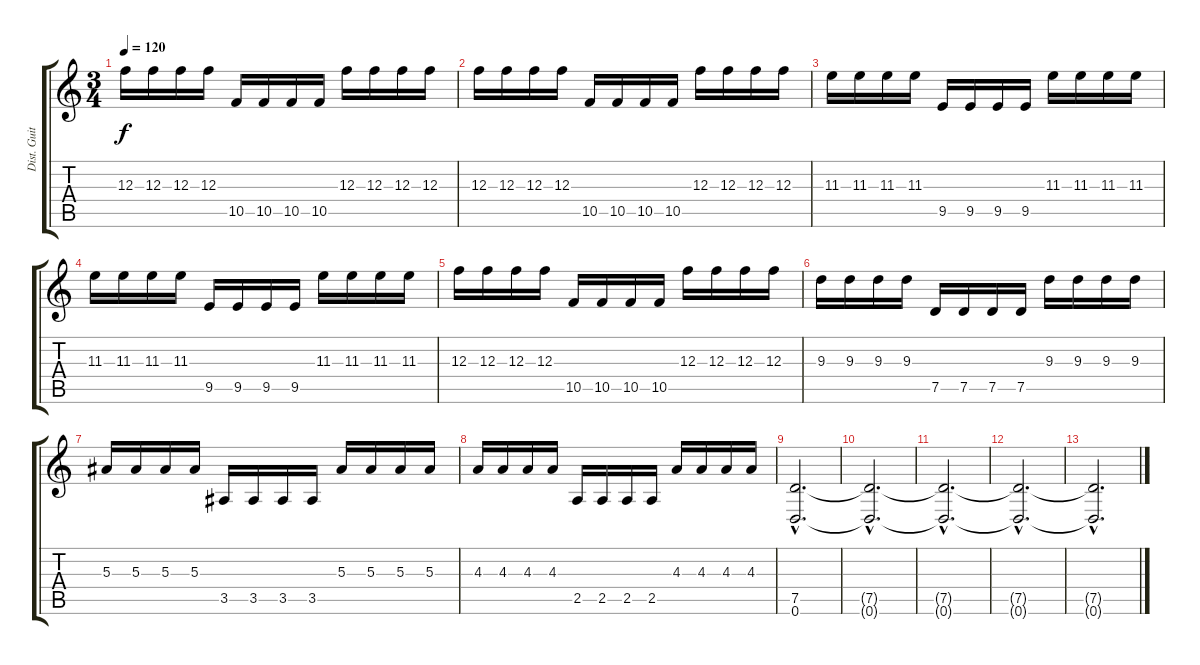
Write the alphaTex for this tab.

\track ("Dist. Guitar Lead" "Dist. Guit") {instrument distortionguitar}
\staff {score tabs}
\tuning (D4 A3 F3 C3 G2 D2) {hide}
\ts (3 4)
\tempo 120
\clef g2
\ks c
12.3.16{dy f} 12.3.16 12.3.16 12.3.16 10.5.16 10.5.16 10.5.16 10.5.16 12.3.16 12.3.16 12.3.16 12.3.16 |
12.3.16 12.3.16 12.3.16 12.3.16 10.5.16 10.5.16 10.5.16 10.5.16 12.3.16 12.3.16 12.3.16 12.3.16 |
11.3.16 11.3.16 11.3.16 11.3.16 9.5.16 9.5.16 9.5.16 9.5.16 11.3.16 11.3.16 11.3.16 11.3.16 |
11.3.16 11.3.16 11.3.16 11.3.16 9.5.16 9.5.16 9.5.16 9.5.16 11.3.16 11.3.16 11.3.16 11.3.16 |
12.3.16 12.3.16 12.3.16 12.3.16 10.5.16 10.5.16 10.5.16 10.5.16 12.3.16 12.3.16 12.3.16 12.3.16 |
9.3.16 9.3.16 9.3.16 9.3.16 7.5.16 7.5.16 7.5.16 7.5.16 9.3.16 9.3.16 9.3.16 9.3.16 |
5.3.16 5.3.16 5.3.16 5.3.16 3.5.16 3.5.16 3.5.16 3.5.16 5.3.16 5.3.16 5.3.16 5.3.16 |
4.3.16 4.3.16 4.3.16 4.3.16 2.5.16 2.5.16 2.5.16 2.5.16 4.3.16 4.3.16 4.3.16 4.3.16 |
(7.5{hac} 0.6{hac}).2{d} |
(7.5{hac t} 0.6{hac t}).2{d} |
(7.5{hac t} 0.6{hac t}).2{d} |
(7.5{hac t} 0.6{hac t}).2{d} |
(7.5{hac t} 0.6{hac t}).2{d}
